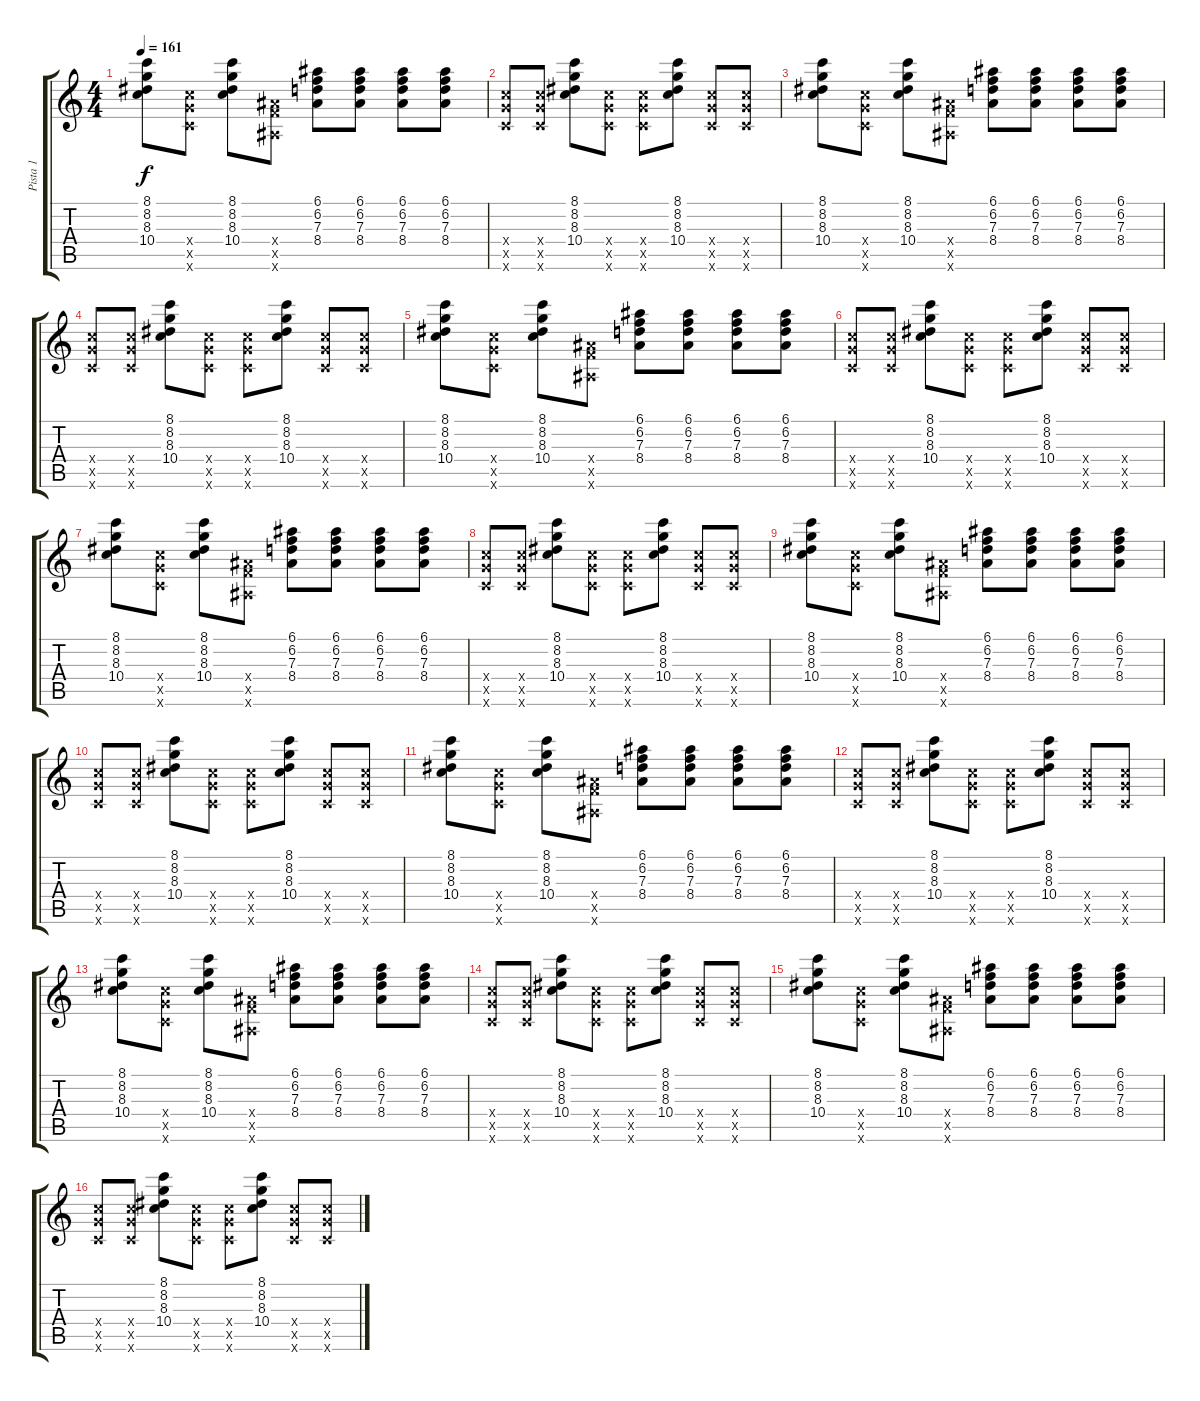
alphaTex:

\track ("Pista 1" "Pista 1") {instrument overdrivenguitar}
\staff {score tabs}
\tuning (E4 B3 G3 D3 A2 E2) {hide}
\ts (4 4)
\tempo 161
\clef g2
\ks c
(8.1 8.2 8.3 10.4).8{dy f} (10.4{x} 10.5{x} 8.6{x}).8 (8.1 8.2 8.3 10.4).8 (8.4{x} 8.5{x} 6.6{x}).8 (6.1 6.2 7.3 8.4).8 (6.1 6.2 7.3 8.4).8 (6.1 6.2 7.3 8.4).8 (6.1 6.2 7.3 8.4).8 |
(10.4{x} 10.5{x} 8.6{x}).8 (10.4{x} 10.5{x} 8.6{x}).8 (8.1 8.2 8.3 10.4).8 (10.4{x} 10.5{x} 8.6{x}).8 (10.4{x} 10.5{x} 8.6{x}).8 (8.1 8.2 8.3 10.4).8 (10.4{x} 10.5{x} 8.6{x}).8 (10.4{x} 10.5{x} 8.6{x}).8 |
(8.1 8.2 8.3 10.4).8 (10.4{x} 10.5{x} 8.6{x}).8 (8.1 8.2 8.3 10.4).8 (8.4{x} 8.5{x} 6.6{x}).8 (6.1 6.2 7.3 8.4).8 (6.1 6.2 7.3 8.4).8 (6.1 6.2 7.3 8.4).8 (6.1 6.2 7.3 8.4).8 |
(10.4{x} 10.5{x} 8.6{x}).8 (10.4{x} 10.5{x} 8.6{x}).8 (8.1 8.2 8.3 10.4).8 (10.4{x} 10.5{x} 8.6{x}).8 (10.4{x} 10.5{x} 8.6{x}).8 (8.1 8.2 8.3 10.4).8 (10.4{x} 10.5{x} 8.6{x}).8 (10.4{x} 10.5{x} 8.6{x}).8 |
(8.1 8.2 8.3 10.4).8 (10.4{x} 10.5{x} 8.6{x}).8 (8.1 8.2 8.3 10.4).8 (8.4{x} 8.5{x} 6.6{x}).8 (6.1 6.2 7.3 8.4).8 (6.1 6.2 7.3 8.4).8 (6.1 6.2 7.3 8.4).8 (6.1 6.2 7.3 8.4).8 |
(10.4{x} 10.5{x} 8.6{x}).8 (10.4{x} 10.5{x} 8.6{x}).8 (8.1 8.2 8.3 10.4).8 (10.4{x} 10.5{x} 8.6{x}).8 (10.4{x} 10.5{x} 8.6{x}).8 (8.1 8.2 8.3 10.4).8 (10.4{x} 10.5{x} 8.6{x}).8 (10.4{x} 10.5{x} 8.6{x}).8 |
(8.1 8.2 8.3 10.4).8 (10.4{x} 10.5{x} 8.6{x}).8 (8.1 8.2 8.3 10.4).8 (8.4{x} 8.5{x} 6.6{x}).8 (6.1 6.2 7.3 8.4).8 (6.1 6.2 7.3 8.4).8 (6.1 6.2 7.3 8.4).8 (6.1 6.2 7.3 8.4).8 |
(10.4{x} 10.5{x} 8.6{x}).8 (10.4{x} 10.5{x} 8.6{x}).8 (8.1 8.2 8.3 10.4).8 (10.4{x} 10.5{x} 8.6{x}).8 (10.4{x} 10.5{x} 8.6{x}).8 (8.1 8.2 8.3 10.4).8 (10.4{x} 10.5{x} 8.6{x}).8 (10.4{x} 10.5{x} 8.6{x}).8 |
(8.1 8.2 8.3 10.4).8 (10.4{x} 10.5{x} 8.6{x}).8 (8.1 8.2 8.3 10.4).8 (8.4{x} 8.5{x} 6.6{x}).8 (6.1 6.2 7.3 8.4).8 (6.1 6.2 7.3 8.4).8 (6.1 6.2 7.3 8.4).8 (6.1 6.2 7.3 8.4).8 |
(10.4{x} 10.5{x} 8.6{x}).8 (10.4{x} 10.5{x} 8.6{x}).8 (8.1 8.2 8.3 10.4).8 (10.4{x} 10.5{x} 8.6{x}).8 (10.4{x} 10.5{x} 8.6{x}).8 (8.1 8.2 8.3 10.4).8 (10.4{x} 10.5{x} 8.6{x}).8 (10.4{x} 10.5{x} 8.6{x}).8 |
(8.1 8.2 8.3 10.4).8 (10.4{x} 10.5{x} 8.6{x}).8 (8.1 8.2 8.3 10.4).8 (8.4{x} 8.5{x} 6.6{x}).8 (6.1 6.2 7.3 8.4).8 (6.1 6.2 7.3 8.4).8 (6.1 6.2 7.3 8.4).8 (6.1 6.2 7.3 8.4).8 |
(10.4{x} 10.5{x} 8.6{x}).8 (10.4{x} 10.5{x} 8.6{x}).8 (8.1 8.2 8.3 10.4).8 (10.4{x} 10.5{x} 8.6{x}).8 (10.4{x} 10.5{x} 8.6{x}).8 (8.1 8.2 8.3 10.4).8 (10.4{x} 10.5{x} 8.6{x}).8 (10.4{x} 10.5{x} 8.6{x}).8 |
(8.1 8.2 8.3 10.4).8 (10.4{x} 10.5{x} 8.6{x}).8 (8.1 8.2 8.3 10.4).8 (8.4{x} 8.5{x} 6.6{x}).8 (6.1 6.2 7.3 8.4).8 (6.1 6.2 7.3 8.4).8 (6.1 6.2 7.3 8.4).8 (6.1 6.2 7.3 8.4).8 |
(10.4{x} 10.5{x} 8.6{x}).8 (10.4{x} 10.5{x} 8.6{x}).8 (8.1 8.2 8.3 10.4).8 (10.4{x} 10.5{x} 8.6{x}).8 (10.4{x} 10.5{x} 8.6{x}).8 (8.1 8.2 8.3 10.4).8 (10.4{x} 10.5{x} 8.6{x}).8 (10.4{x} 10.5{x} 8.6{x}).8 |
(8.1 8.2 8.3 10.4).8 (10.4{x} 10.5{x} 8.6{x}).8 (8.1 8.2 8.3 10.4).8 (8.4{x} 8.5{x} 6.6{x}).8 (6.1 6.2 7.3 8.4).8 (6.1 6.2 7.3 8.4).8 (6.1 6.2 7.3 8.4).8 (6.1 6.2 7.3 8.4).8 |
(10.4{x} 10.5{x} 8.6{x}).8 (10.4{x} 10.5{x} 8.6{x}).8 (8.1 8.2 8.3 10.4).8 (10.4{x} 10.5{x} 8.6{x}).8 (10.4{x} 10.5{x} 8.6{x}).8 (8.1 8.2 8.3 10.4).8 (10.4{x} 10.5{x} 8.6{x}).8 (10.4{x} 10.5{x} 8.6{x}).8
